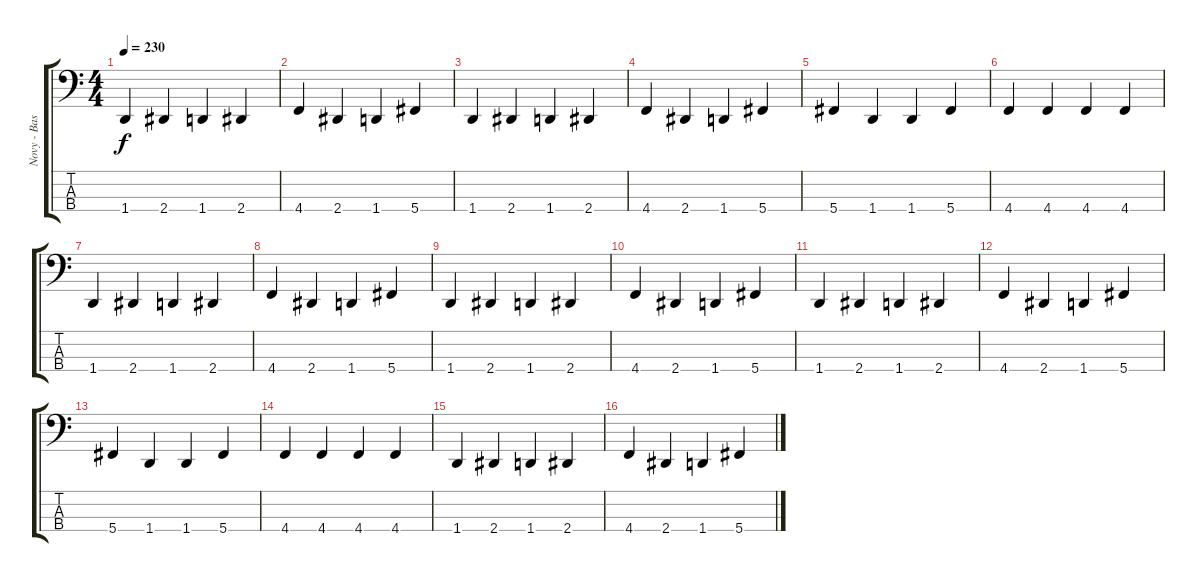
\track ("Novy - Bass" "Novy - Bas") {instrument electricbasspick}
\staff {score tabs}
\tuning (E2 B1 Gb1 Db1) {hide}
\ts (4 4)
\tempo 230
\clef f4
\ks c
1.4.4{dy f} 2.4.4 1.4.4 2.4.4 |
4.4.4 2.4.4 1.4.4 5.4.4 |
1.4.4 2.4.4 1.4.4 2.4.4 |
4.4.4 2.4.4 1.4.4 5.4.4 |
5.4.4 1.4.4 1.4.4 5.4.4 |
4.4.4 4.4.4 4.4.4 4.4.4 |
1.4.4 2.4.4 1.4.4 2.4.4 |
4.4.4 2.4.4 1.4.4 5.4.4 |
1.4.4 2.4.4 1.4.4 2.4.4 |
4.4.4 2.4.4 1.4.4 5.4.4 |
1.4.4 2.4.4 1.4.4 2.4.4 |
4.4.4 2.4.4 1.4.4 5.4.4 |
5.4.4 1.4.4 1.4.4 5.4.4 |
4.4.4 4.4.4 4.4.4 4.4.4 |
1.4.4 2.4.4 1.4.4 2.4.4 |
4.4.4 2.4.4 1.4.4 5.4.4
